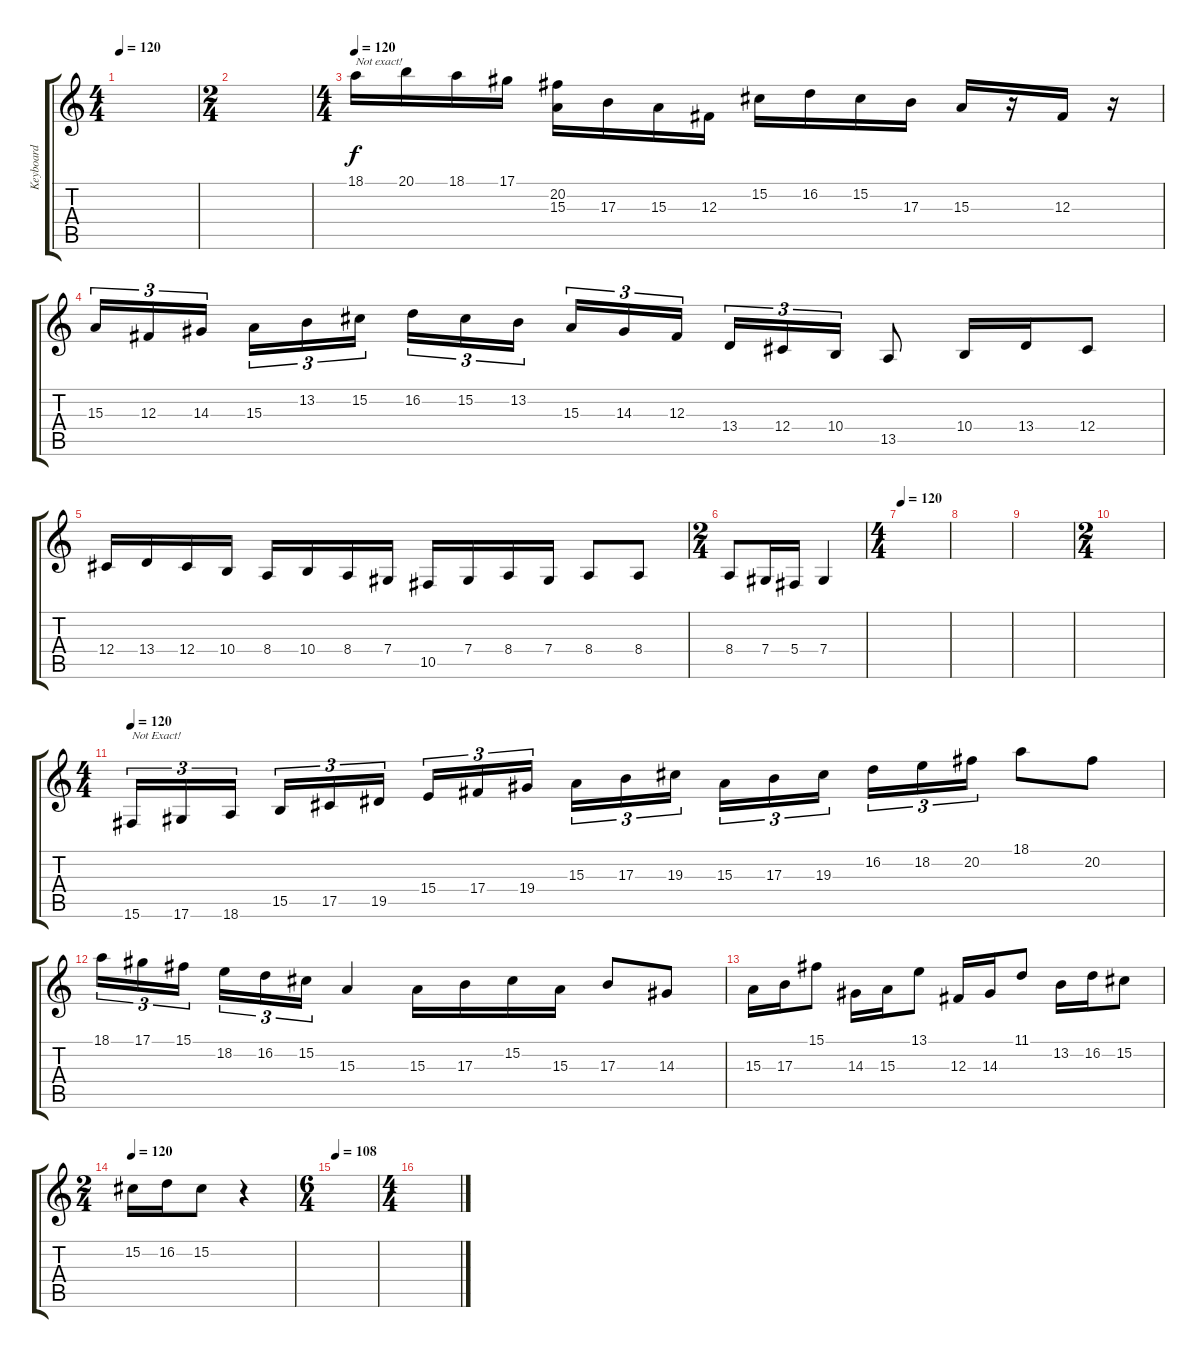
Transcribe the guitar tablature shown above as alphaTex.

\track ("Keyboard" "Keyboard") {instrument stringensemble1}
\staff {score tabs}
\tuning (Eb4 Bb3 Gb3 Db3 Ab2 Eb2) {hide}
\ts (4 4)
\tempo 120
\clef g2
\ks c
|
\ts (2 4)
|
\ts (4 4)
\tempo 120
18.1.16{txt "Not exact!"} 20.1.16 18.1.16 17.1.16 (20.2 15.3).16 17.3.16 15.3.16 12.3.16 15.2.16 16.2.16 15.2.16 17.3.16 15.3.16 r.16 12.3.16 r.16 |
15.3.16{tu (3 2)} 12.3.16{tu (3 2)} 14.3.16{tu (3 2)} 15.3.16{tu (3 2)} 13.2.16{tu (3 2)} 15.2.16{tu (3 2)} 16.2.16{tu (3 2)} 15.2.16{tu (3 2)} 13.2.16{tu (3 2)} 15.3.16{tu (3 2)} 14.3.16{tu (3 2)} 12.3.16{tu (3 2)} 13.4.16{tu (3 2)} 12.4.16{tu (3 2)} 10.4.16{tu (3 2)} 13.5.8 10.4.16 13.4.16 12.4.8 |
12.4.16 13.4.16 12.4.16 10.4.16 8.4.16 10.4.16 8.4.16 7.4.16 10.5.16 7.4.16 8.4.16 7.4.16 8.4.8 8.4.8 |
\ts (2 4)
8.4.8 7.4.16 5.4.16 7.4.4 |
\ts (4 4)
\tempo 120
|
|
|
\ts (2 4)
|
\ts (4 4)
\tempo 120
15.6.16{tu (3 2) txt "Not Exact!"} 17.6.16{tu (3 2)} 18.6.16{tu (3 2)} 15.5.16{tu (3 2)} 17.5.16{tu (3 2)} 19.5.16{tu (3 2)} 15.4.16{tu (3 2)} 17.4.16{tu (3 2)} 19.4.16{tu (3 2)} 15.3.16{tu (3 2)} 17.3.16{tu (3 2)} 19.3.16{tu (3 2)} 15.3.16{tu (3 2)} 17.3.16{tu (3 2)} 19.3.16{tu (3 2)} 16.2.16{tu (3 2)} 18.2.16{tu (3 2)} 20.2.16{tu (3 2)} 18.1.8 20.2.8 |
18.1.16{tu (3 2)} 17.1.16{tu (3 2)} 15.1.16{tu (3 2)} 18.2.16{tu (3 2)} 16.2.16{tu (3 2)} 15.2.16{tu (3 2)} 15.3.4 15.3.16 17.3.16 15.2.16 15.3.16 17.3.8 14.3.8 |
15.3.16 17.3.16 15.1.8 14.3.16 15.3.16 13.1.8 12.3.16 14.3.16 11.1.8 13.2.16 16.2.16 15.2.8 |
\ts (2 4)
\tempo 120
15.2.16 16.2.16 15.2.8 r.4 |
\ts (6 4)
\tempo 108
|
\ts (4 4)
